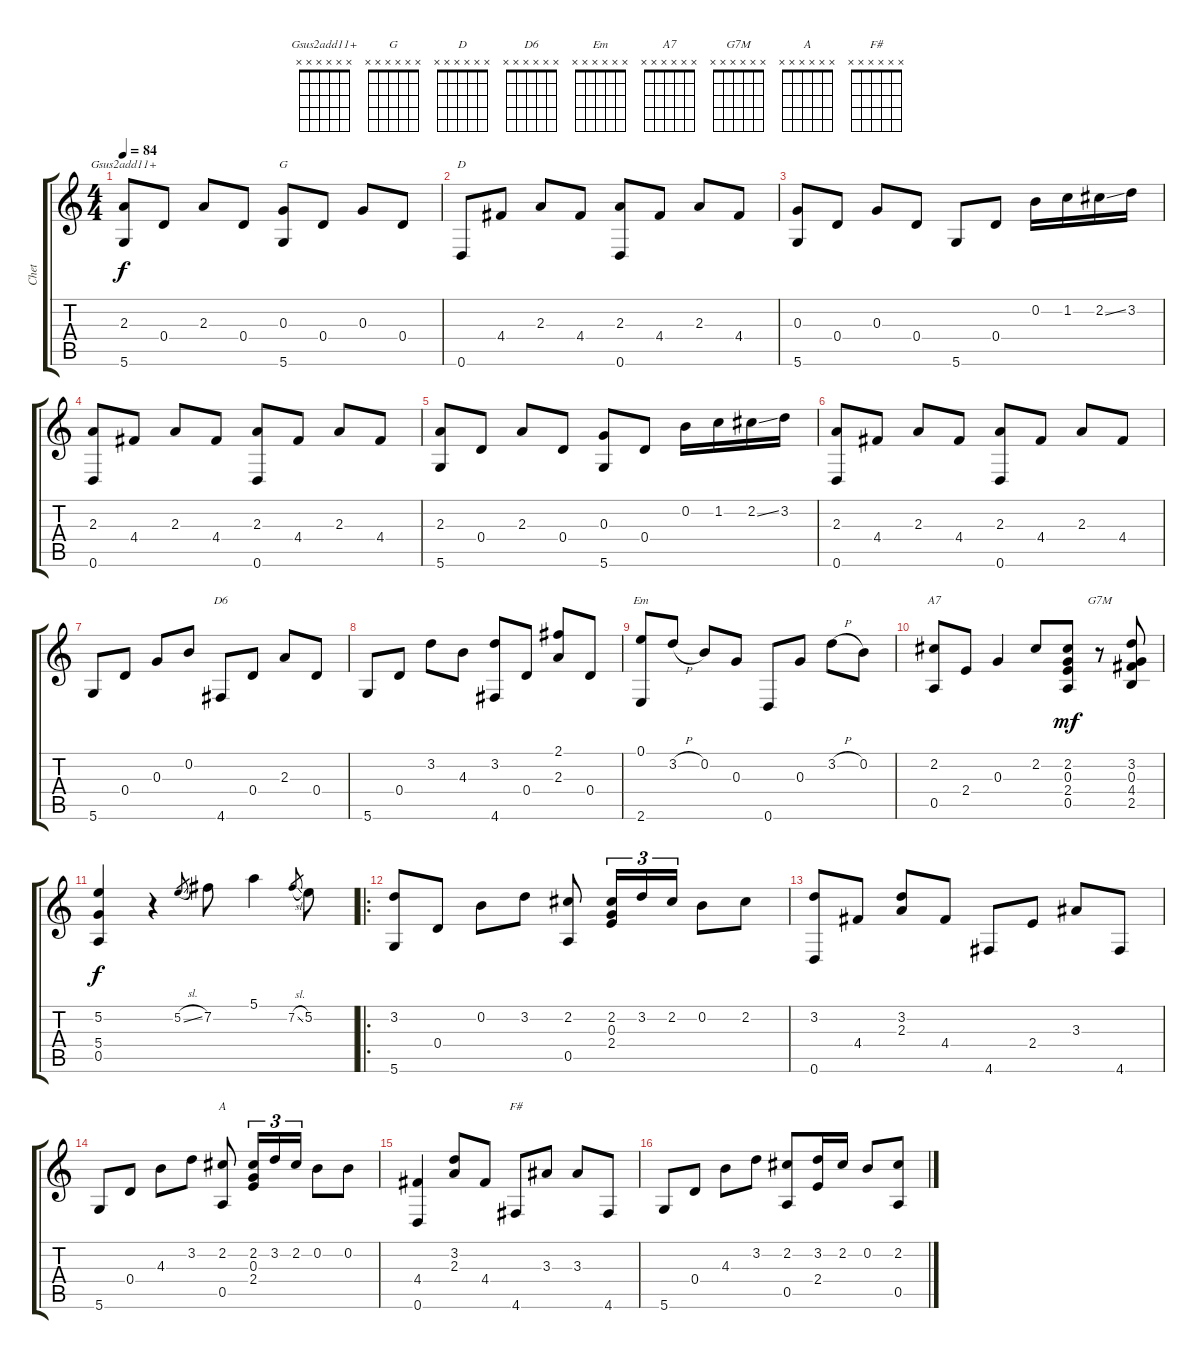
\track ("Chet" "Chet") {instrument acousticguitarnylon}
\staff {score tabs}
\tuning (E4 B3 G3 D3 A2 D2) {hide}
\chord ("Gsus2add11+" x x x x x x)
\chord ("G" x x x x x x)
\chord ("D" x x x x x x)
\chord ("D6" x x x x x x)
\chord ("Em" x x x x x x)
\chord ("A7" x x x x x x)
\chord ("G7M" x x x x x x)
\chord ("A" x x x x x x)
\chord ("F#" x x x x x x)
\ts (4 4)
\tempo 84
\clef g2
\ks c
(2.3 5.6).8{ch "Gsus2add11+" dy f} 0.4.8 2.3.8 0.4.8 (0.3 5.6).8{ch "G"} 0.4.8 0.3.8 0.4.8 |
0.6.8{ch "D"} 4.4.8 2.3.8 4.4.8 (2.3 0.6).8 4.4.8 2.3.8 4.4.8 |
(0.3 5.6).8 0.4.8 0.3.8 0.4.8 5.6.8 0.4.8 0.2.16 1.2.16 2.2{ss}.16 3.2.16 |
(2.3 0.6).8 4.4.8 2.3.8 4.4.8 (2.3 0.6).8 4.4.8 2.3.8 4.4.8 |
(2.3 5.6).8 0.4.8 2.3.8 0.4.8 (0.3 5.6).8 0.4.8 0.2.16 1.2.16 2.2{ss}.16 3.2.16 |
(2.3 0.6).8 4.4.8 2.3.8 4.4.8 (2.3 0.6).8 4.4.8 2.3.8 4.4.8 |
5.6.8 0.4.8 0.3.8 0.2.8 4.6.8{ch "D6"} 0.4.8 2.3.8 0.4.8 |
5.6.8 0.4.8 3.2.8 4.3.8 (3.2 4.6).8 0.4.8 (2.1 2.3).8 0.4.8 |
(0.1 2.6).8{ch "Em"} 3.2{h}.8 0.2.8 0.3.8 0.6.8 0.3.8 3.2{h}.8 0.2.8 |
(2.2 0.5).8{ch "A7"} 2.4.8 0.3.4 2.2.8 (2.2 0.3 2.4 0.5).8{dy mf} r.8{ch "G7M"} (3.2 0.3 4.4 2.5).8 |
(5.2 5.4 0.5).4{dy f} r.4 5.2{sl}.8{gr} 7.2.8 5.1.4 7.2{sl}.8{gr} 5.2.8 |
\ro
(3.2 5.6).8 0.4.8 0.2.8 3.2.8 (2.2 0.5).8 (2.2 0.3 2.4).16{tu (3 2)} 3.2.16{tu (3 2)} 2.2.16{tu (3 2)} 0.2.8 2.2.8 |
(3.2 0.6).8 4.4.8 (3.2 2.3).8 4.4.8 4.6.8 2.4.8 3.3.8 4.6.8 |
5.6.8 0.4.8 4.3.8 3.2.8 (2.2 0.5).8{ch "A"} (2.2 0.3 2.4).16{tu (3 2)} 3.2.16{tu (3 2)} 2.2.16{tu (3 2)} 0.2.8 0.2.8 |
(4.4 0.6).4 (3.2 2.3).8 4.4.8 4.6.8{ch "F#"} 3.3.8 3.3.8 4.6.8 |
5.6.8 0.4.8 4.3.8 3.2.8 (2.2 0.5).8 (3.2 2.4).16 2.2.16 0.2.8 (2.2 0.5).8
